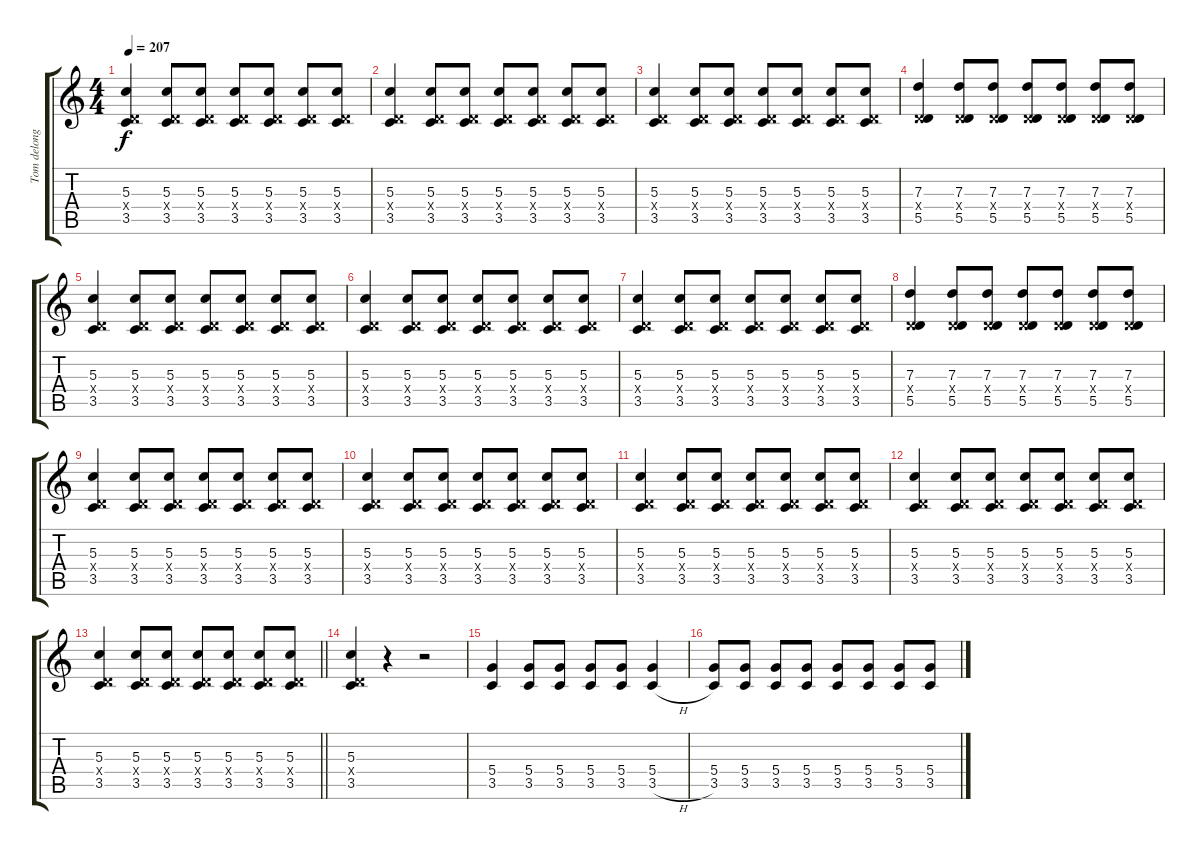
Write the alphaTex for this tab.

\track ("Tom delonge lead" "Tom delong") {instrument distortionguitar}
\staff {score tabs}
\tuning (E4 B3 G3 D3 A2 E2) {hide}
\ts (4 4)
\tempo 207
\clef g2
\ks c
(5.3 0.4{x} 3.5).4{dy f} (5.3 0.4{x} 3.5).8 (5.3 0.4{x} 3.5).8 (5.3 0.4{x} 3.5).8 (5.3 0.4{x} 3.5).8 (5.3 0.4{x} 3.5).8 (5.3 0.4{x} 3.5).8 |
(5.3 0.4{x} 3.5).4 (5.3 0.4{x} 3.5).8 (5.3 0.4{x} 3.5).8 (5.3 0.4{x} 3.5).8 (5.3 0.4{x} 3.5).8 (5.3 0.4{x} 3.5).8 (5.3 0.4{x} 3.5).8 |
(5.3 0.4{x} 3.5).4 (5.3 0.4{x} 3.5).8 (5.3 0.4{x} 3.5).8 (5.3 0.4{x} 3.5).8 (5.3 0.4{x} 3.5).8 (5.3 0.4{x} 3.5).8 (5.3 0.4{x} 3.5).8 |
(7.3 0.4{x} 5.5).4 (7.3 0.4{x} 5.5).8 (7.3 0.4{x} 5.5).8 (7.3 0.4{x} 5.5).8 (7.3 0.4{x} 5.5).8 (7.3 0.4{x} 5.5).8 (7.3 0.4{x} 5.5).8 |
(5.3 0.4{x} 3.5).4 (5.3 0.4{x} 3.5).8 (5.3 0.4{x} 3.5).8 (5.3 0.4{x} 3.5).8 (5.3 0.4{x} 3.5).8 (5.3 0.4{x} 3.5).8 (5.3 0.4{x} 3.5).8 |
(5.3 0.4{x} 3.5).4 (5.3 0.4{x} 3.5).8 (5.3 0.4{x} 3.5).8 (5.3 0.4{x} 3.5).8 (5.3 0.4{x} 3.5).8 (5.3 0.4{x} 3.5).8 (5.3 0.4{x} 3.5).8 |
(5.3 0.4{x} 3.5).4 (5.3 0.4{x} 3.5).8 (5.3 0.4{x} 3.5).8 (5.3 0.4{x} 3.5).8 (5.3 0.4{x} 3.5).8 (5.3 0.4{x} 3.5).8 (5.3 0.4{x} 3.5).8 |
(7.3 0.4{x} 5.5).4 (7.3 0.4{x} 5.5).8 (7.3 0.4{x} 5.5).8 (7.3 0.4{x} 5.5).8 (7.3 0.4{x} 5.5).8 (7.3 0.4{x} 5.5).8 (7.3 0.4{x} 5.5).8 |
(5.3 0.4{x} 3.5).4 (5.3 0.4{x} 3.5).8 (5.3 0.4{x} 3.5).8 (5.3 0.4{x} 3.5).8 (5.3 0.4{x} 3.5).8 (5.3 0.4{x} 3.5).8 (5.3 0.4{x} 3.5).8 |
(5.3 0.4{x} 3.5).4 (5.3 0.4{x} 3.5).8 (5.3 0.4{x} 3.5).8 (5.3 0.4{x} 3.5).8 (5.3 0.4{x} 3.5).8 (5.3 0.4{x} 3.5).8 (5.3 0.4{x} 3.5).8 |
(5.3 0.4{x} 3.5).4 (5.3 0.4{x} 3.5).8 (5.3 0.4{x} 3.5).8 (5.3 0.4{x} 3.5).8 (5.3 0.4{x} 3.5).8 (5.3 0.4{x} 3.5).8 (5.3 0.4{x} 3.5).8 |
(5.3 0.4{x} 3.5).4 (5.3 0.4{x} 3.5).8 (5.3 0.4{x} 3.5).8 (5.3 0.4{x} 3.5).8 (5.3 0.4{x} 3.5).8 (5.3 0.4{x} 3.5).8 (5.3 0.4{x} 3.5).8 |
\barLineRight lightlight
(5.3 0.4{x} 3.5).4 (5.3 0.4{x} 3.5).8 (5.3 0.4{x} 3.5).8 (5.3 0.4{x} 3.5).8 (5.3 0.4{x} 3.5).8 (5.3 0.4{x} 3.5).8 (5.3 0.4{x} 3.5).8 |
(5.3 0.4{x} 3.5).4 r.4 r.2 |
(5.4 3.5).4 (5.4 3.5).8 (5.4 3.5).8 (5.4 3.5).8 (5.4 3.5).8 (5.4 3.5{h}).4 |
(5.4 3.5).8 (5.4 3.5).8 (5.4 3.5).8 (5.4 3.5).8 (5.4 3.5).8 (5.4 3.5).8 (5.4 3.5).8 (5.4 3.5).8
